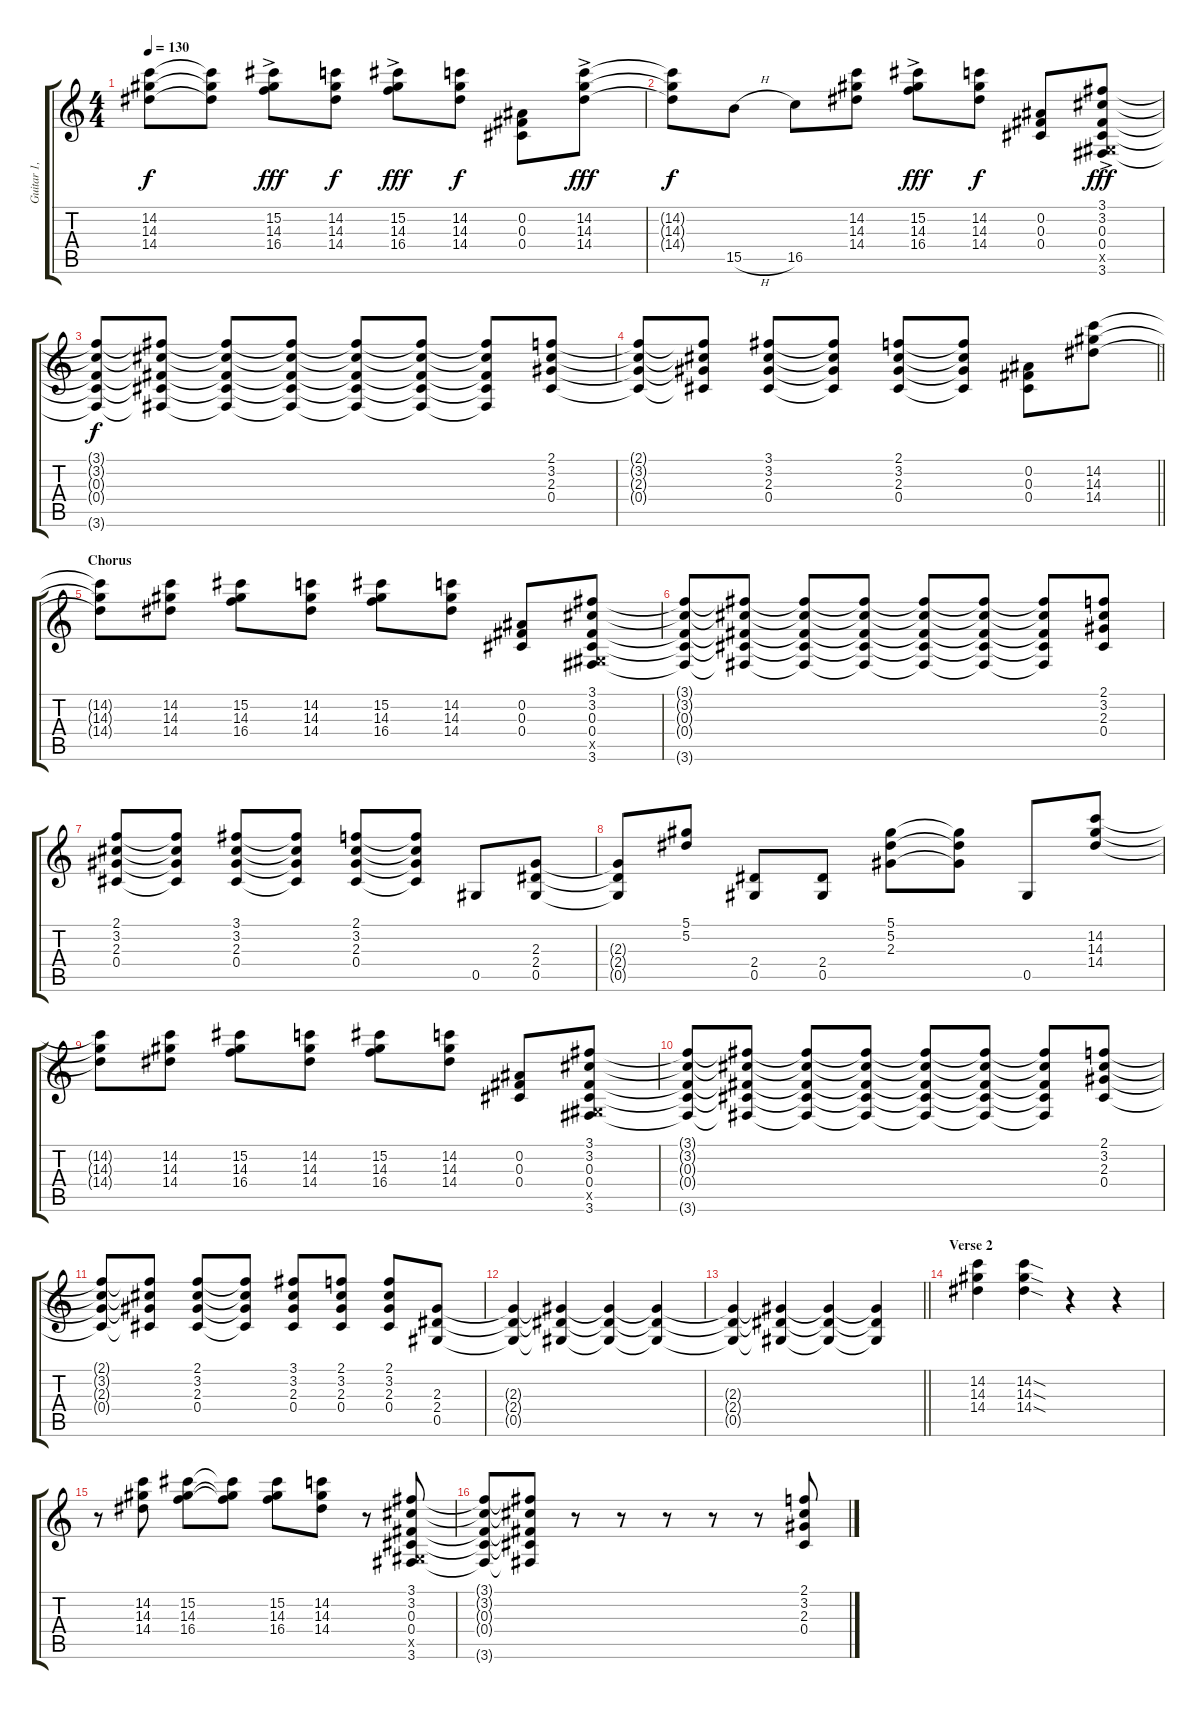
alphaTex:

\track ("Guitar 1, Rhythm" "Guitar 1, ") {instrument distortionguitar}
\staff {score tabs}
\tuning (Eb4 Bb3 Gb3 Db3 Ab2 Eb2) {hide}
\ts (4 4)
\tempo 130
\clef g2
\ks c
(14.2{t} 14.3{t} 14.4{t}).8{dy f} (14.2{t} 14.3{t} 14.4{t}).8 (15.2{ac} 14.3{ac} 16.4{ac}).8{dy fff} (14.2 14.3 14.4).8{dy f} (15.2{ac} 14.3{ac} 16.4{ac}).8{dy fff} (14.2 14.3 14.4).8{dy f} (0.2 0.3 0.4).8 (14.2{ac} 14.3{ac} 14.4{ac}).8{dy fff} |
(14.2{t} 14.3{t} 14.4{t}).8{dy f} 15.5{h}.8 16.5.8 (14.2 14.3 14.4).8 (15.2{ac} 14.3{ac} 16.4{ac}).8{dy fff} (14.2 14.3 14.4).8{dy f} (0.2 0.3 0.4).8 (3.1{ac} 3.2{ac} 0.3{ac} 0.4{ac} 0.5{ac x} 3.6{ac}).8{dy fff} |
(3.1{t} 3.2{t} 0.3{t} 0.4{t} 3.6{t}).8{dy f} (3.1{t} 3.2{t} 0.3{t} 0.4{t} 3.6{t}).8 (3.1{t} 3.2{t} 0.3{t} 0.4{t} 3.6{t}).8 (3.1{t} 3.2{t} 0.3{t} 0.4{t} 3.6{t}).8 (3.1{t} 3.2{t} 0.3{t} 0.4{t} 3.6{t}).8 (3.1{t} 3.2{t} 0.3{t} 0.4{t} 3.6{t}).8 (3.1{t} 3.2{t} 0.3{t} 0.4{t} 3.6{t}).8 (2.1 3.2 2.3 0.4).8 |
\barLineRight lightlight
(2.1{t} 3.2{t} 2.3{t} 0.4{t}).8 (2.1{t} 3.2{t} 2.3{t} 0.4{t}).8 (3.1 3.2 2.3 0.4).8 (3.1{t} 3.2{t} 2.3{t} 0.4{t}).8 (2.1 3.2 2.3 0.4).8 (2.1{t} 3.2{t} 2.3{t} 0.4{t}).8 (0.2 0.3 0.4).8 (14.2 14.3 14.4).8 |
\section ("" "Chorus")
(14.2{t} 14.3{t} 14.4{t}).8 (14.2 14.3 14.4).8 (15.2 14.3 16.4).8 (14.2 14.3 14.4).8 (15.2 14.3 16.4).8 (14.2 14.3 14.4).8 (0.2 0.3 0.4).8 (3.1 3.2 0.3 0.4 0.5{x} 3.6).8 |
(3.1{t} 3.2{t} 0.3{t} 0.4{t} 3.6{t}).8 (3.1{t} 3.2{t} 0.3{t} 0.4{t} 3.6{t}).8 (3.1{t} 3.2{t} 0.3{t} 0.4{t} 3.6{t}).8 (3.1{t} 3.2{t} 0.3{t} 0.4{t} 3.6{t}).8 (3.1{t} 3.2{t} 0.3{t} 0.4{t} 3.6{t}).8 (3.1{t} 3.2{t} 0.3{t} 0.4{t} 3.6{t}).8 (3.1{t} 3.2{t} 0.3{t} 0.4{t} 3.6{t}).8 (2.1 3.2 2.3 0.4).8 |
(2.1 3.2 2.3 0.4).8 (2.1{t} 3.2{t} 2.3{t} 0.4{t}).8 (3.1 3.2 2.3 0.4).8 (3.1{t} 3.2{t} 2.3{t} 0.4{t}).8 (2.1 3.2 2.3 0.4).8 (2.1{t} 3.2{t} 2.3{t} 0.4{t}).8 0.5.8 (2.3 2.4 0.5).8 |
(2.3{t} 2.4{t} 0.5{t}).8 (5.1 5.2).8 (2.4 0.5).8 (2.4 0.5).8 (5.1 5.2 2.3).8 (5.1{t} 5.2{t} 2.3{t}).8 0.5.8 (14.2 14.3 14.4).8 |
(14.2{t} 14.3{t} 14.4{t}).8 (14.2 14.3 14.4).8 (15.2 14.3 16.4).8 (14.2 14.3 14.4).8 (15.2 14.3 16.4).8 (14.2 14.3 14.4).8 (0.2 0.3 0.4).8 (3.1 3.2 0.3 0.4 0.5{x} 3.6).8 |
(3.1{t} 3.2{t} 0.3{t} 0.4{t} 3.6{t}).8 (3.1{t} 3.2{t} 0.3{t} 0.4{t} 3.6{t}).8 (3.1{t} 3.2{t} 0.3{t} 0.4{t} 3.6{t}).8 (3.1{t} 3.2{t} 0.3{t} 0.4{t} 3.6{t}).8 (3.1{t} 3.2{t} 0.3{t} 0.4{t} 3.6{t}).8 (3.1{t} 3.2{t} 0.3{t} 0.4{t} 3.6{t}).8 (3.1{t} 3.2{t} 0.3{t} 0.4{t} 3.6{t}).8 (2.1 3.2 2.3 0.4).8 |
(2.1{t} 3.2{t} 2.3{t} 0.4{t}).8 (2.1{t} 3.2{t} 2.3{t} 0.4{t}).8 (2.1 3.2 2.3 0.4).8 (2.1{t} 3.2{t} 2.3{t} 0.4{t}).8 (3.1 3.2 2.3 0.4).8 (2.1 3.2 2.3 0.4).8 (2.1 3.2 2.3 0.4).8 (2.3 2.4 0.5).8 |
(2.3{t} 2.4{t} 0.5{t}).4 (2.3{t} 2.4{t} 0.5{t}).4 (2.3{t} 2.4{t} 0.5{t}).4 (2.3{t} 2.4{t} 0.5{t}).4 |
\barLineRight lightlight
(2.3{t} 2.4{t} 0.5{t}).4 (2.3{t} 2.4{t} 0.5{t}).4 (2.3{t} 2.4{t} 0.5{t}).4 (2.3{t} 2.4{t} 0.5{t}).4 |
\section ("" "Verse 2")
(14.2 14.3 14.4).4 (14.2{sod} 14.3{sod} 14.4{sod}).4 r.4 r.4 |
r.8 (14.2 14.3 14.4).8 (15.2 14.3 16.4).8 (15.2{t} 14.3{t} 16.4{t}).8 (15.2 14.3 16.4).8 (14.2 14.3 14.4).8 r.8 (3.1 3.2 0.3 0.4 0.5{x} 3.6).8 |
(3.1{t} 3.2{t} 0.3{t} 0.4{t} 3.6{t}).8 (3.1{t} 3.2{t} 0.3{t} 0.4{t} 3.6{t}).8 r.8 r.8 r.8 r.8 r.8 (2.1 3.2 2.3 0.4).8
